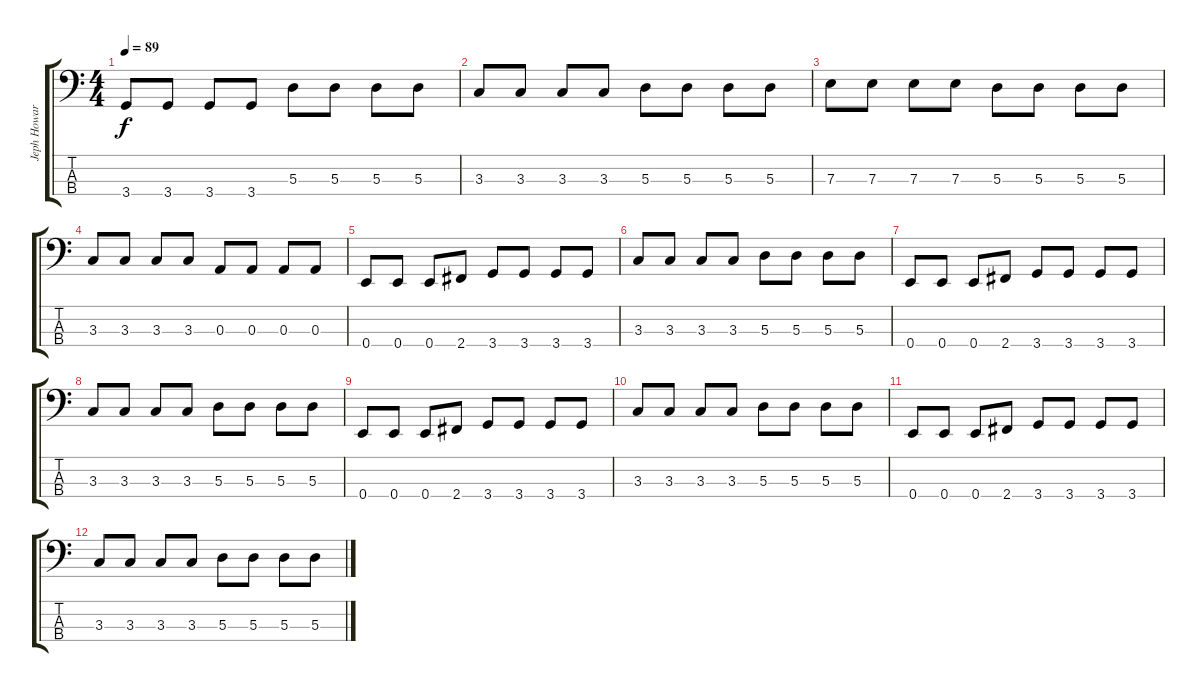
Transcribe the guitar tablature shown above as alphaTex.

\track ("Jeph Howard - Bass" "Jeph Howar") {instrument electricbassfinger}
\staff {score tabs}
\tuning (G2 D2 A1 E1) {hide}
\ts (4 4)
\tempo 89
\clef f4
\ks c
3.4.8{dy f} 3.4.8 3.4.8 3.4.8 5.3.8 5.3.8 5.3.8 5.3.8 |
3.3.8 3.3.8 3.3.8 3.3.8 5.3.8 5.3.8 5.3.8 5.3.8 |
7.3.8 7.3.8 7.3.8 7.3.8 5.3.8 5.3.8 5.3.8 5.3.8 |
3.3.8 3.3.8 3.3.8 3.3.8 0.3.8 0.3.8 0.3.8 0.3.8 |
0.4.8 0.4.8 0.4.8 2.4.8 3.4.8 3.4.8 3.4.8 3.4.8 |
3.3.8 3.3.8 3.3.8 3.3.8 5.3.8 5.3.8 5.3.8 5.3.8 |
0.4.8 0.4.8 0.4.8 2.4.8 3.4.8 3.4.8 3.4.8 3.4.8 |
3.3.8 3.3.8 3.3.8 3.3.8 5.3.8 5.3.8 5.3.8 5.3.8 |
0.4.8 0.4.8 0.4.8 2.4.8 3.4.8 3.4.8 3.4.8 3.4.8 |
3.3.8 3.3.8 3.3.8 3.3.8 5.3.8 5.3.8 5.3.8 5.3.8 |
0.4.8 0.4.8 0.4.8 2.4.8 3.4.8 3.4.8 3.4.8 3.4.8 |
3.3.8 3.3.8 3.3.8 3.3.8 5.3.8 5.3.8 5.3.8 5.3.8
